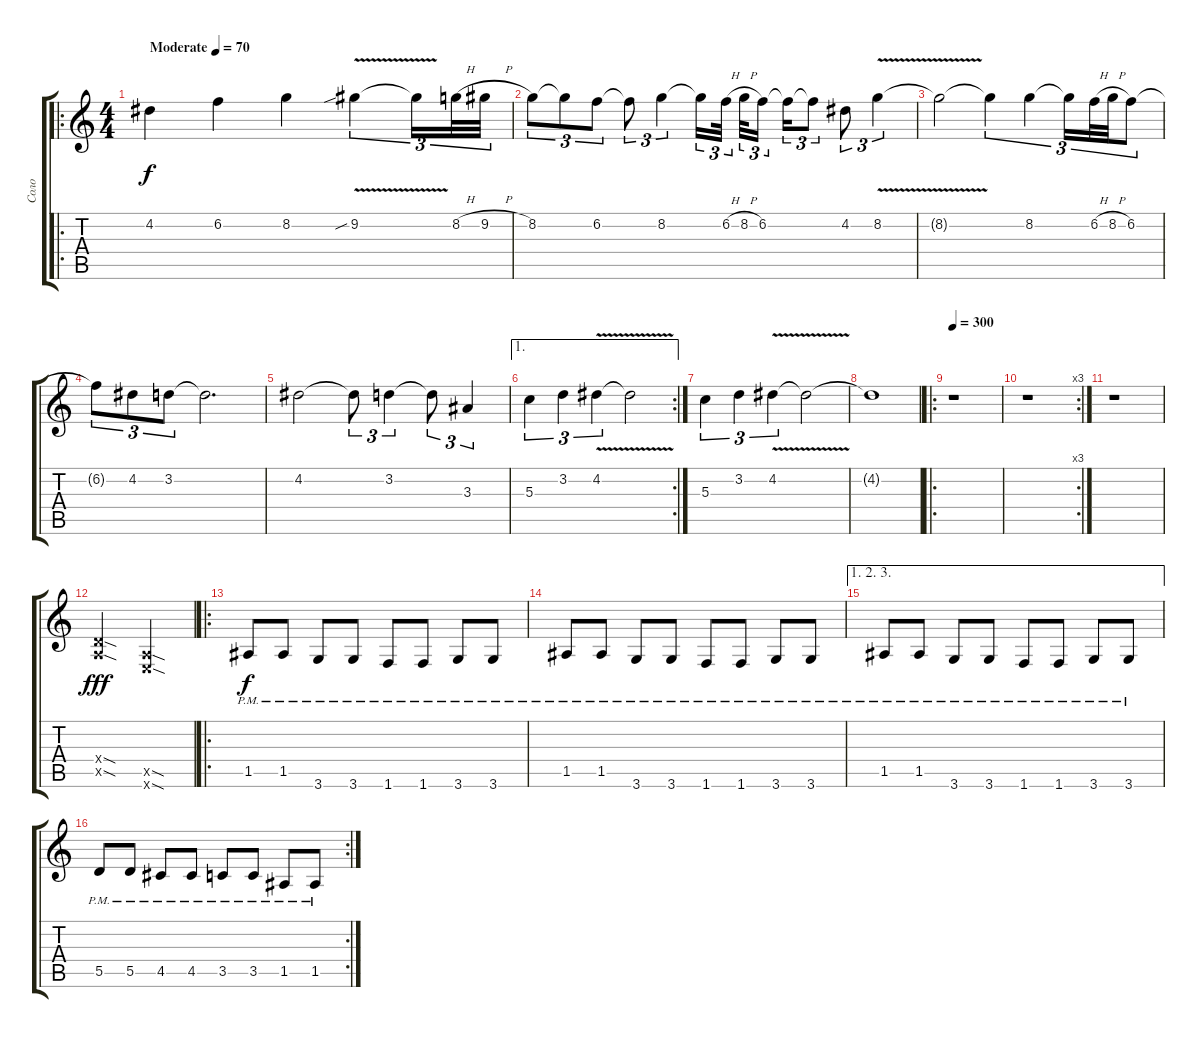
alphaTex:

\track ("Соло" "Соло") {instrument distortionguitar}
\staff {score tabs}
\tuning (E4 B3 G3 D3 A2 E2) {hide}
\ro
\ts (4 4)
\tempo (70 "Moderate")
\clef g2
\ks c
4.2.4{dy f volume 7 instrument distortionguitar} 6.2.4 8.2.4 9.2{v sib}.4{tu (3 2)} 9.2{t}.16{tu (3 2)} 8.2{h}.32{tu (3 2)} 9.2{h}.32{tu (3 2)} |
8.2.8{tu (3 2)} 8.2{t}.8{tu (3 2)} 6.2.8{tu (3 2)} 6.2{t}.8{tu (3 2)} 8.2.4{tu (3 2)} 8.2{t}.16{tu (3 2)} 6.2{h}.32{tu (3 2) beam splitsecondary} 8.2{h}.32{tu (3 2)} 6.2.16{tu (3 2) beam splitsecondary} 6.2{t}.16{tu (3 2)} 6.2{t}.8{tu (3 2)} 4.2.8{tu (3 2)} 8.2{v}.4{tu (3 2)} |
8.2{t}.2 8.2{t}.4{tu (3 2)} 8.2.4{tu (3 2)} 8.2{t}.16{tu (3 2)} 6.2{h}.32{tu (3 2)} 8.2{h}.32{tu (3 2)} 6.2.8{tu (3 2)} |
6.2{t}.8{tu (3 2)} 4.2.8{tu (3 2)} 3.2.8{tu (3 2)} 3.2{t}.2{d} |
4.2.2 4.2{t}.8{tu (3 2)} 3.2.4{tu (3 2)} 3.2{t}.8{tu (3 2)} 3.3.4{tu (3 2)} |
\ae 1
\rc 2
5.3.4{tu (3 2)} 3.2.4{tu (3 2)} 4.2{v}.4{tu (3 2)} 4.2{t}.2 |
5.3.4{tu (3 2)} 3.2.4{tu (3 2)} 4.2{v}.4{tu (3 2)} 4.2{t}.2 |
4.2{t}.1 |
\ro
\tempo 300
r.1 |
\rc 3
r.1 |
r.1 |
(0.4{sod x} 0.5{sod x}).2{dy fff volume 12} (0.5{sod x} 0.6{sod x}).2 |
\ro
1.5{pm}.8{dy f} 1.5{pm}.8 3.6{pm}.8 3.6{pm}.8 1.6{pm}.8 1.6{pm}.8 3.6{pm}.8 3.6{pm}.8 |
1.5{pm}.8 1.5{pm}.8 3.6{pm}.8 3.6{pm}.8 1.6{pm}.8 1.6{pm}.8 3.6{pm}.8 3.6{pm}.8 |
\ae (1 2 3)
1.5{pm}.8 1.5{pm}.8 3.6{pm}.8 3.6{pm}.8 1.6{pm}.8 1.6{pm}.8 3.6{pm}.8 3.6{pm}.8 |
\rc 2
5.5{pm}.8 5.5{pm}.8 4.5{pm}.8 4.5{pm}.8 3.5{pm}.8 3.5{pm}.8 1.5{pm}.8 1.5{pm}.8
